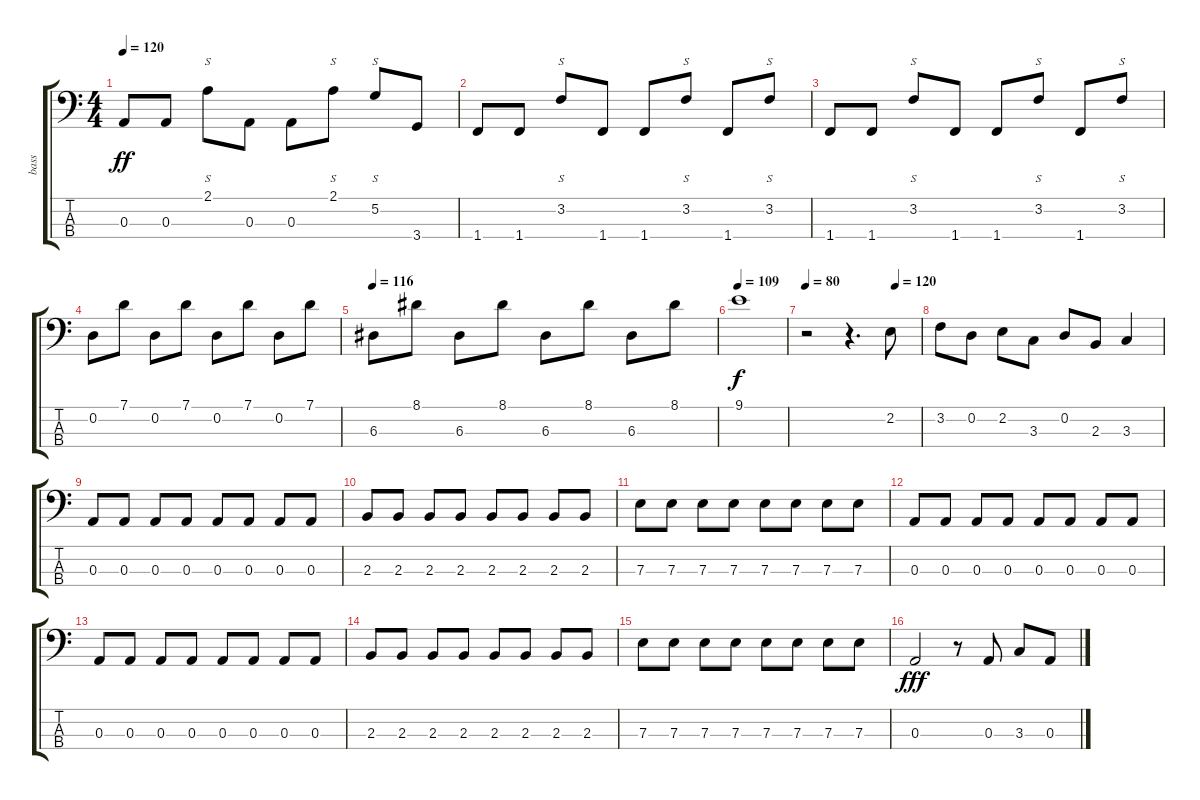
\track ("bass" "bass") {instrument electricbassfinger}
\staff {score tabs}
\tuning (G2 D2 A1 E1) {hide}
\ts (4 4)
\tempo 120
\clef f4
\ks c
0.3.8{dy ff instrument electricbassfinger} 0.3.8 2.1.8{s instrument slapbass2} 0.3.8{instrument electricbassfinger} 0.3.8 2.1.8{s instrument slapbass1} 5.2.8{s} 3.4.8{instrument electricbassfinger} |
1.4.8 1.4.8 3.2.8{s instrument slapbass1} 1.4.8{instrument electricbassfinger} 1.4.8 3.2.8{s instrument slapbass1} 1.4.8{instrument electricbassfinger} 3.2.8{s instrument slapbass1} |
1.4.8{instrument electricbassfinger} 1.4.8 3.2.8{s instrument slapbass1} 1.4.8{instrument electricbassfinger} 1.4.8 3.2.8{s instrument slapbass1} 1.4.8{instrument electricbassfinger} 3.2.8{s instrument slapbass1} |
0.2.8 7.1.8 0.2.8 7.1.8 0.2.8 7.1.8 0.2.8 7.1.8 |
\tempo 116
6.3.8 8.1.8 6.3.8 8.1.8 6.3.8 8.1.8 6.3.8 8.1.8 |
\tempo 109
9.1.1{dy f} |
\tempo 80
\tempo (120 0.78125)
r.2 r.4{d} 2.2.8 |
3.2.8 0.2.8 2.2.8 3.3.8 0.2.8 2.3.8 3.3.4 |
0.3.8{instrument electricbassfinger} 0.3.8 0.3.8 0.3.8 0.3.8 0.3.8 0.3.8 0.3.8 |
2.3.8 2.3.8 2.3.8 2.3.8 2.3.8 2.3.8 2.3.8 2.3.8 |
7.3.8 7.3.8 7.3.8 7.3.8 7.3.8 7.3.8 7.3.8 7.3.8 |
0.3.8 0.3.8 0.3.8 0.3.8 0.3.8 0.3.8 0.3.8 0.3.8 |
0.3.8{instrument electricbassfinger} 0.3.8 0.3.8 0.3.8 0.3.8 0.3.8 0.3.8 0.3.8 |
2.3.8 2.3.8 2.3.8 2.3.8 2.3.8 2.3.8 2.3.8 2.3.8 |
7.3.8 7.3.8 7.3.8 7.3.8 7.3.8 7.3.8 7.3.8 7.3.8 |
0.3.2{dy fff} r.8 0.3.8 3.3.8 0.3.8
